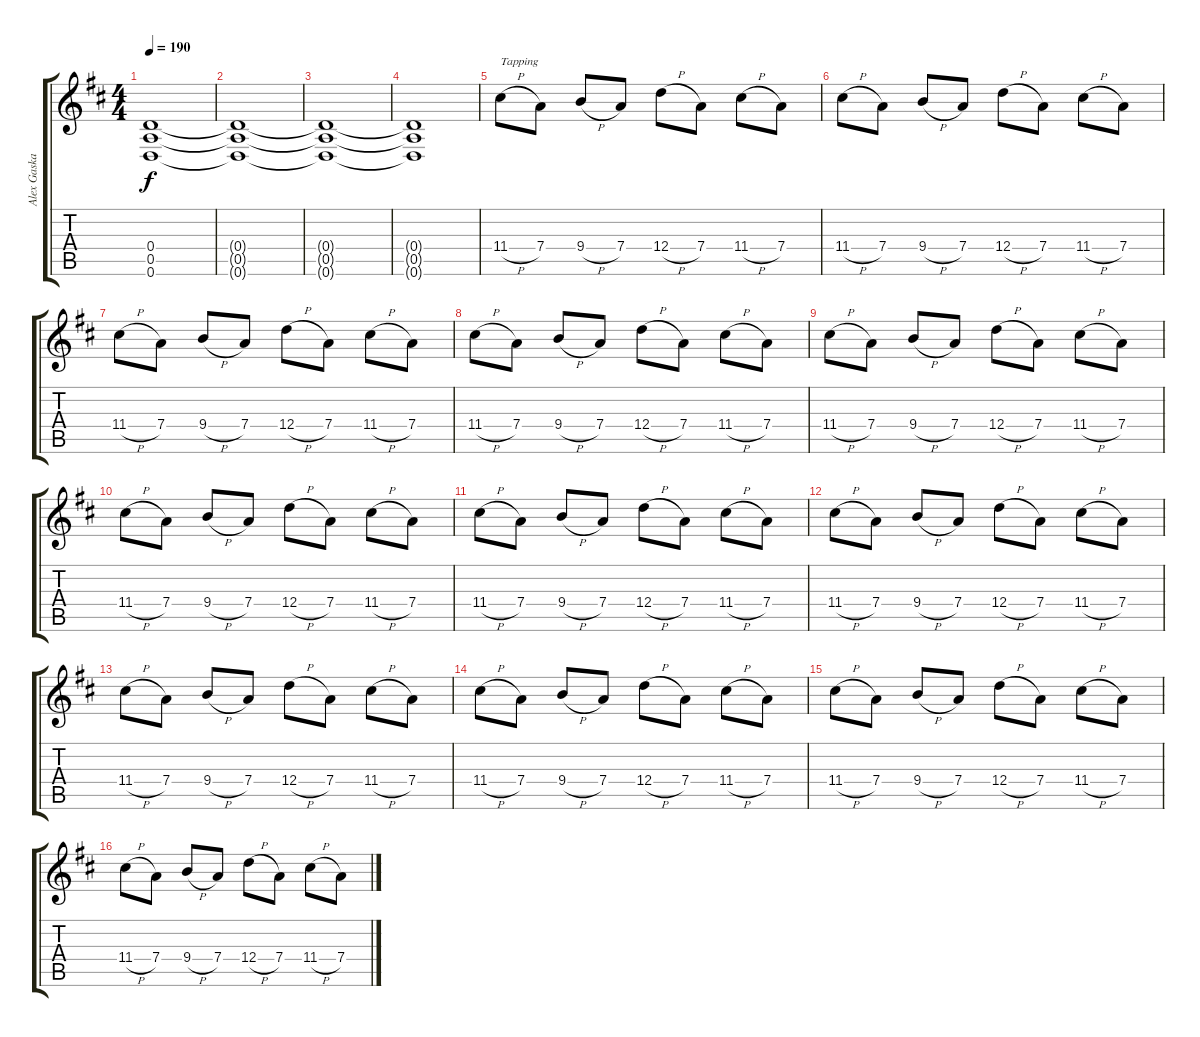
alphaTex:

\track ("Alex Gaskarth" "Alex Gaska") {instrument distortionguitar}
\staff {score tabs}
\tuning (E4 B3 G3 D3 A2 D2) {hide}
\ts (4 4)
\tempo 190
\clef g2
\ks d
(0.4 0.5 0.6).1{dy f} |
(0.4{t} 0.5{t} 0.6{t}).1 |
(0.4{t} 0.5{t} 0.6{t}).1 |
(0.4{t} 0.5{t} 0.6{t}).1 |
11.4{h}.8{txt "Tapping" volume 9} 7.4.8 9.4{h}.8 7.4.8 12.4{h}.8 7.4.8 11.4{h}.8 7.4.8 |
11.4{h}.8 7.4.8 9.4{h}.8 7.4.8 12.4{h}.8 7.4.8 11.4{h}.8 7.4.8 |
11.4{h}.8 7.4.8 9.4{h}.8 7.4.8 12.4{h}.8 7.4.8 11.4{h}.8 7.4.8 |
11.4{h}.8 7.4.8 9.4{h}.8 7.4.8 12.4{h}.8 7.4.8 11.4{h}.8 7.4.8 |
11.4{h}.8 7.4.8 9.4{h}.8 7.4.8 12.4{h}.8 7.4.8 11.4{h}.8 7.4.8 |
11.4{h}.8 7.4.8 9.4{h}.8 7.4.8 12.4{h}.8 7.4.8 11.4{h}.8 7.4.8 |
11.4{h}.8 7.4.8 9.4{h}.8 7.4.8 12.4{h}.8 7.4.8 11.4{h}.8 7.4.8 |
11.4{h}.8 7.4.8 9.4{h}.8 7.4.8 12.4{h}.8 7.4.8 11.4{h}.8 7.4.8 |
11.4{h}.8 7.4.8 9.4{h}.8 7.4.8 12.4{h}.8 7.4.8 11.4{h}.8 7.4.8 |
11.4{h}.8 7.4.8 9.4{h}.8 7.4.8 12.4{h}.8 7.4.8 11.4{h}.8 7.4.8 |
11.4{h}.8 7.4.8 9.4{h}.8 7.4.8 12.4{h}.8 7.4.8 11.4{h}.8 7.4.8 |
11.4{h}.8 7.4.8 9.4{h}.8 7.4.8 12.4{h}.8 7.4.8 11.4{h}.8 7.4.8
